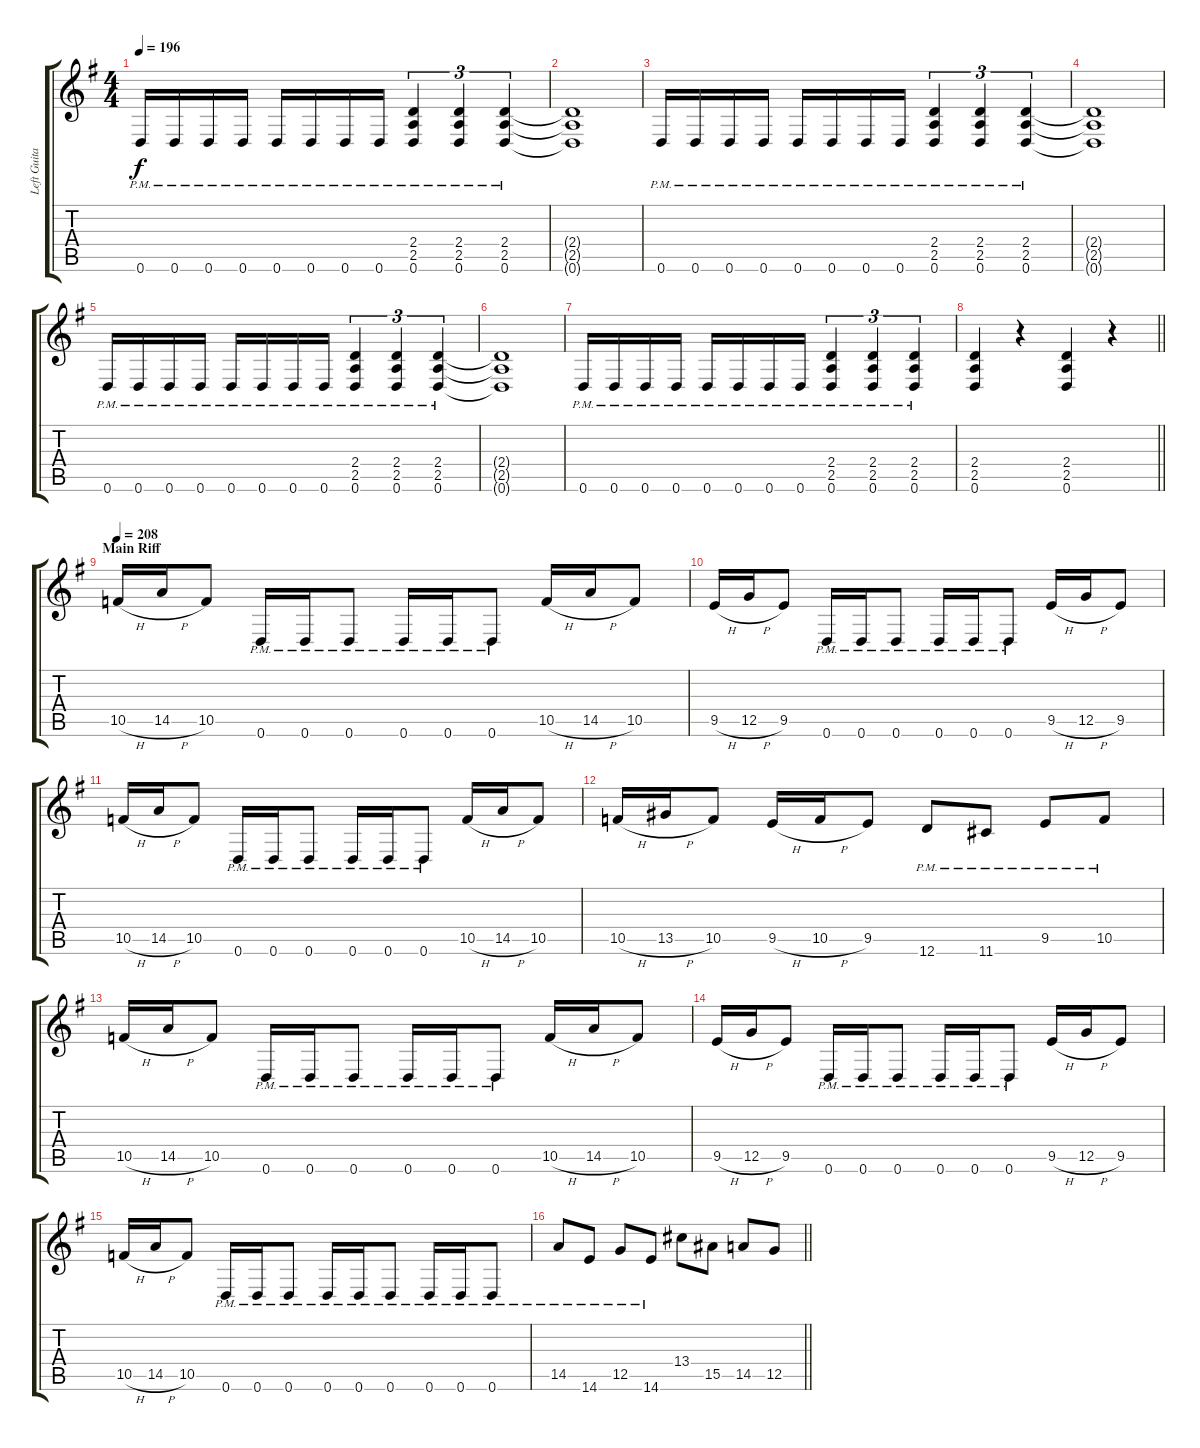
\track ("Left Guitar" "Left Guita") {instrument distortionguitar}
\staff {score tabs}
\tuning (D4 A3 F3 C3 G2 D2) {hide}
\ts (4 4)
\tempo 196
\clef g2
\ks g
0.6{pm}.16{dy f} 0.6{pm}.16 0.6{pm}.16 0.6{pm}.16 0.6{pm}.16 0.6{pm}.16 0.6{pm}.16 0.6{pm}.16 (2.4{pm} 2.5{pm} 0.6{pm}).4{tu (3 2)} (2.4{pm} 2.5{pm} 0.6{pm}).4{tu (3 2)} (2.4{pm} 2.5{pm} 0.6{pm}).4{tu (3 2)} |
(2.4{t} 2.5{t} 0.6{t}).1 |
0.6{pm}.16 0.6{pm}.16 0.6{pm}.16 0.6{pm}.16 0.6{pm}.16 0.6{pm}.16 0.6{pm}.16 0.6{pm}.16 (2.4{pm} 2.5{pm} 0.6{pm}).4{tu (3 2)} (2.4{pm} 2.5{pm} 0.6{pm}).4{tu (3 2)} (2.4{pm} 2.5{pm} 0.6{pm}).4{tu (3 2)} |
(2.4{t} 2.5{t} 0.6{t}).1 |
0.6{pm}.16 0.6{pm}.16 0.6{pm}.16 0.6{pm}.16 0.6{pm}.16 0.6{pm}.16 0.6{pm}.16 0.6{pm}.16 (2.4{pm} 2.5{pm} 0.6{pm}).4{tu (3 2)} (2.4{pm} 2.5{pm} 0.6{pm}).4{tu (3 2)} (2.4{pm} 2.5{pm} 0.6{pm}).4{tu (3 2)} |
(2.4{t} 2.5{t} 0.6{t}).1 |
0.6{pm}.16 0.6{pm}.16 0.6{pm}.16 0.6{pm}.16 0.6{pm}.16 0.6{pm}.16 0.6{pm}.16 0.6{pm}.16 (2.4{pm} 2.5{pm} 0.6{pm}).4{tu (3 2)} (2.4{pm} 2.5{pm} 0.6{pm}).4{tu (3 2)} (2.4{pm} 2.5{pm} 0.6{pm}).4{tu (3 2)} |
\barLineRight lightlight
(2.4 2.5 0.6).4 r.4 (2.4 2.5 0.6).4 r.4 |
\section ("" "Main Riff")
\tempo 208
10.5{h}.16 14.5{h}.16 10.5.8 0.6{pm}.16 0.6{pm}.16 0.6{pm}.8 0.6{pm}.16 0.6{pm}.16 0.6{pm}.8 10.5{h}.16 14.5{h}.16 10.5.8 |
9.5{h}.16 12.5{h}.16 9.5.8 0.6{pm}.16 0.6{pm}.16 0.6{pm}.8 0.6{pm}.16 0.6{pm}.16 0.6{pm}.8 9.5{h}.16 12.5{h}.16 9.5.8 |
10.5{h}.16 14.5{h}.16 10.5.8 0.6{pm}.16 0.6{pm}.16 0.6{pm}.8 0.6{pm}.16 0.6{pm}.16 0.6{pm}.8 10.5{h}.16 14.5{h}.16 10.5.8 |
10.5{h}.16 13.5{h}.16 10.5.8 9.5{h}.16 10.5{h}.16 9.5.8 12.6{pm}.8 11.6{pm}.8 9.5{pm}.8 10.5{pm}.8 |
10.5{h}.16 14.5{h}.16 10.5.8 0.6{pm}.16 0.6{pm}.16 0.6{pm}.8 0.6{pm}.16 0.6{pm}.16 0.6{pm}.8 10.5{h}.16 14.5{h}.16 10.5.8 |
9.5{h}.16 12.5{h}.16 9.5.8 0.6{pm}.16 0.6{pm}.16 0.6{pm}.8 0.6{pm}.16 0.6{pm}.16 0.6{pm}.8 9.5{h}.16 12.5{h}.16 9.5.8 |
10.5{h}.16 14.5{h}.16 10.5.8 0.6{pm}.16 0.6{pm}.16 0.6{pm}.8 0.6{pm}.16 0.6{pm}.16 0.6{pm}.8 0.6{pm}.16 0.6{pm}.16 0.6{pm}.8 |
\barLineRight lightlight
14.5{pm}.8 14.6{pm}.8 12.5{pm}.8 14.6{pm}.8 13.4.8 15.5.8 14.5.8 12.5.8
